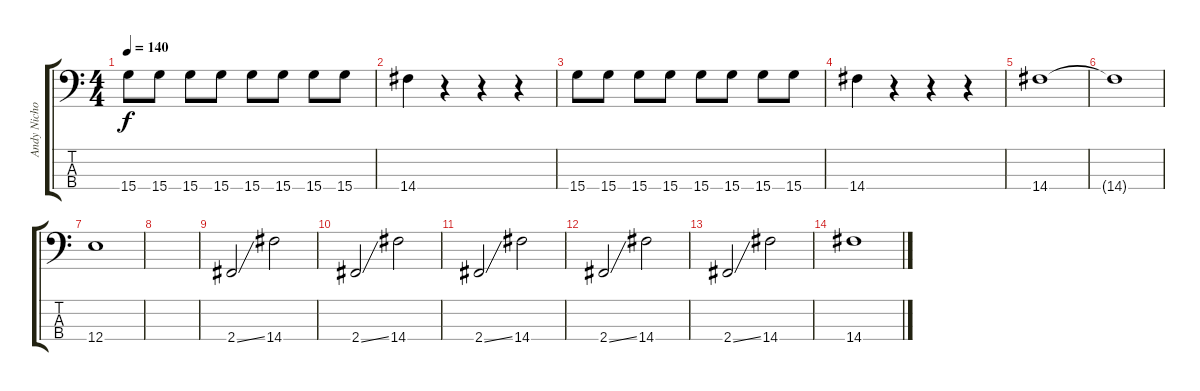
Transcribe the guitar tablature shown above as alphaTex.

\track ("Andy Nicholson" "Andy Nicho") {instrument electricbasspick}
\staff {score tabs}
\tuning (G2 D2 A1 E1) {hide}
\ts (4 4)
\tempo 140
\clef f4
\ks c
15.4.8{dy f} 15.4.8 15.4.8 15.4.8 15.4.8 15.4.8 15.4.8 15.4.8 |
14.4.4 r.4 r.4 r.4 |
15.4.8 15.4.8 15.4.8 15.4.8 15.4.8 15.4.8 15.4.8 15.4.8 |
14.4.4 r.4 r.4 r.4 |
14.4.1 |
14.4{t}.1 |
12.4.1 |
|
2.4{ss}.2 14.4.2 |
2.4{ss}.2 14.4.2 |
2.4{ss}.2 14.4.2 |
2.4{ss}.2 14.4.2 |
2.4{ss}.2 14.4.2 |
14.4.1
